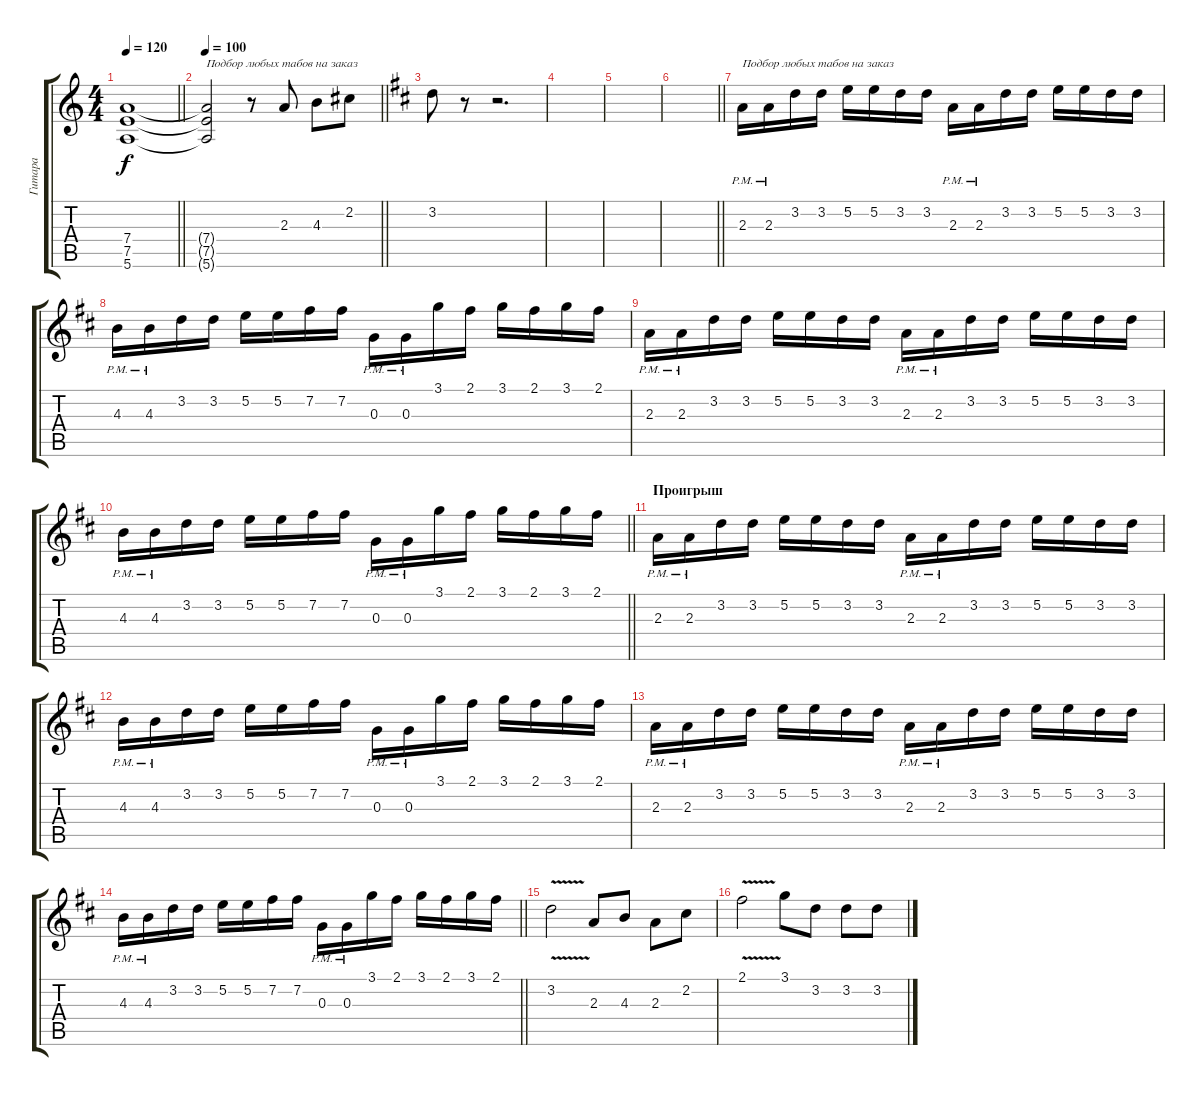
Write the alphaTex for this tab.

\track ("Гитара" "Гитара") {instrument distortionguitar}
\staff {score tabs}
\tuning (E4 B3 G3 D3 A2 E2) {hide}
\ts (4 4)
\tempo 120
\clef g2
\barLineRight lightlight
\ks c
(7.4{t} 7.5{t} 5.6{t}).1{dy f} |
\section ("" "")
\tempo 100
\barLineRight lightlight
(7.4{t} 7.5{t} 5.6{t}).2{txt "Подбор любых табов на заказ"} r.8{volume 13} 2.3.8 4.3.8 2.2.8 |
\section ("" "")
\ks d
3.2.8 r.8 r.2{d} |
|
|
\barLineRight lightlight
|
\section ("" "")
2.3{pm}.16{txt "Подбор любых табов на заказ"} 2.3{pm}.16 3.2.16 3.2.16 5.2.16 5.2.16 3.2.16 3.2.16 2.3{pm}.16 2.3{pm}.16 3.2.16 3.2.16 5.2.16 5.2.16 3.2.16 3.2.16 |
4.3{pm}.16 4.3{pm}.16 3.2.16 3.2.16 5.2.16 5.2.16 7.2.16 7.2.16 0.3{pm}.16 0.3{pm}.16 3.1.16 2.1.16 3.1.16 2.1.16 3.1.16 2.1.16 |
2.3{pm}.16 2.3{pm}.16 3.2.16 3.2.16 5.2.16 5.2.16 3.2.16 3.2.16 2.3{pm}.16 2.3{pm}.16 3.2.16 3.2.16 5.2.16 5.2.16 3.2.16 3.2.16 |
\barLineRight lightlight
4.3{pm}.16 4.3{pm}.16 3.2.16 3.2.16 5.2.16 5.2.16 7.2.16 7.2.16 0.3{pm}.16 0.3{pm}.16 3.1.16 2.1.16 3.1.16 2.1.16 3.1.16 2.1.16 |
\section ("" "Проигрыш")
2.3{pm}.16 2.3{pm}.16 3.2.16 3.2.16 5.2.16 5.2.16 3.2.16 3.2.16 2.3{pm}.16 2.3{pm}.16 3.2.16 3.2.16 5.2.16 5.2.16 3.2.16 3.2.16 |
4.3{pm}.16 4.3{pm}.16 3.2.16 3.2.16 5.2.16 5.2.16 7.2.16 7.2.16 0.3{pm}.16 0.3{pm}.16 3.1.16 2.1.16 3.1.16 2.1.16 3.1.16 2.1.16 |
2.3{pm}.16 2.3{pm}.16 3.2.16 3.2.16 5.2.16 5.2.16 3.2.16 3.2.16 2.3{pm}.16 2.3{pm}.16 3.2.16 3.2.16 5.2.16 5.2.16 3.2.16 3.2.16 |
\barLineRight lightlight
4.3{pm}.16 4.3{pm}.16 3.2.16 3.2.16 5.2.16 5.2.16 7.2.16 7.2.16 0.3{pm}.16 0.3{pm}.16 3.1.16 2.1.16 3.1.16 2.1.16 3.1.16 2.1.16 |
\section ("" "")
3.2{v}.2 2.3.8 4.3.8 2.3.8 2.2.8 |
2.1{v}.2 3.1.8 3.2.8 3.2.8 3.2.8
